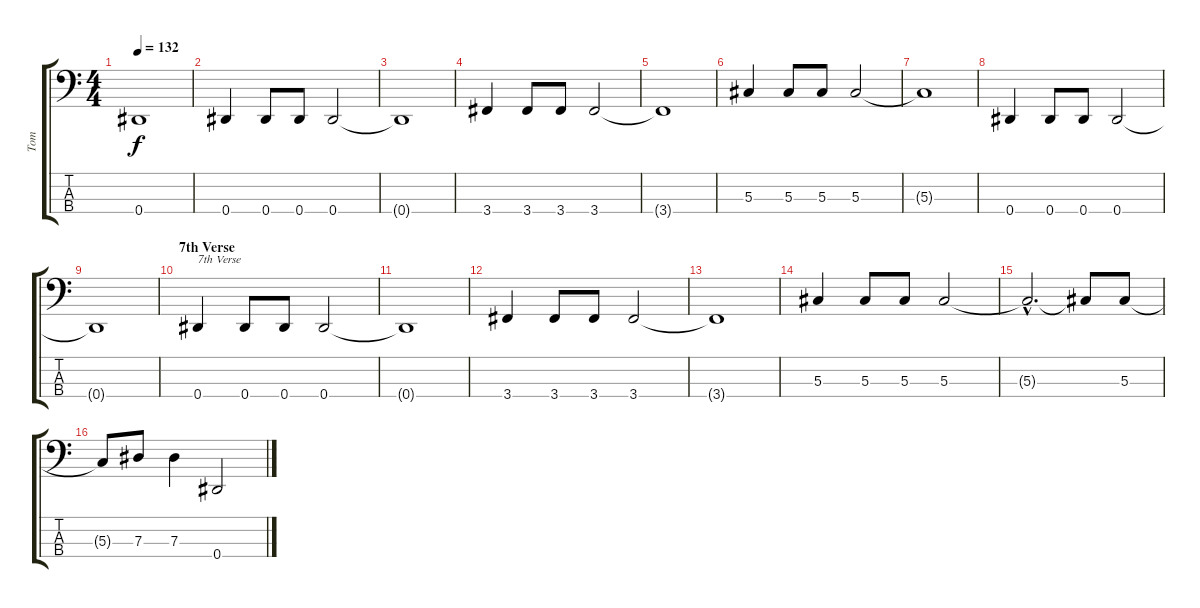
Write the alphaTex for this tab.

\track ("Tom" "Tom") {instrument electricbasspick}
\staff {score tabs}
\tuning (Gb2 Db2 Ab1 Eb1) {hide}
\ts (4 4)
\tempo 132
\clef f4
\ks c
0.4{t}.1{dy f} |
0.4.4 0.4.8 0.4.8 0.4.2 |
0.4{t}.1 |
3.4.4 3.4.8 3.4.8 3.4.2 |
3.4{t}.1 |
5.3.4 5.3.8 5.3.8 5.3.2 |
5.3{t}.1 |
0.4.4 0.4.8 0.4.8 0.4.2 |
0.4{t}.1 |
\section ("" "7th Verse")
0.4.4{txt "7th Verse"} 0.4.8 0.4.8 0.4.2 |
0.4{t}.1 |
3.4.4 3.4.8 3.4.8 3.4.2 |
3.4{t}.1 |
5.3.4 5.3.8 5.3.8 5.3.2 |
5.3{hac t}.2{d} 5.3{t}.8 5.3.8 |
5.3{t}.8 7.3.8 7.3.4 0.4.2
